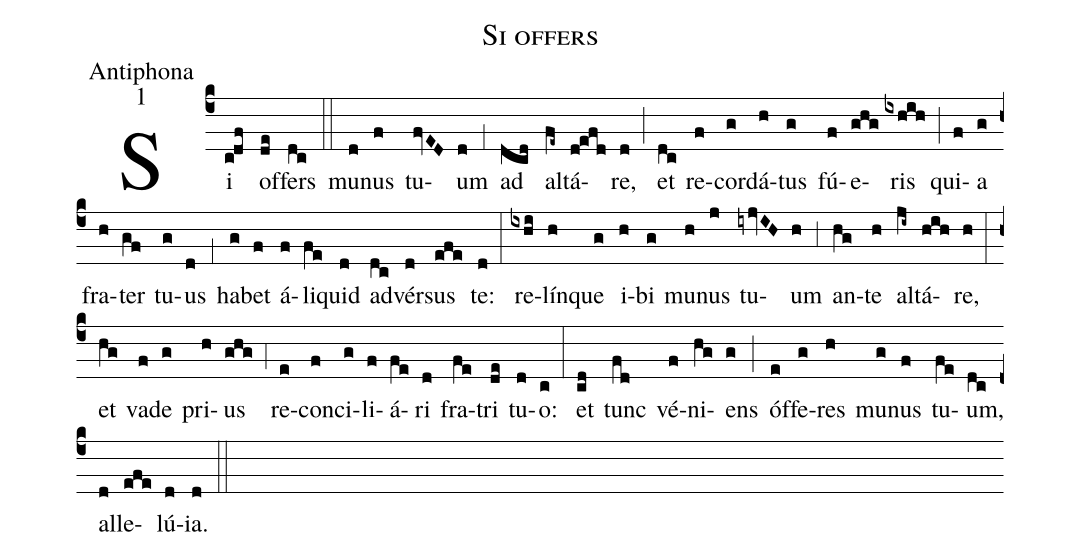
name:Si offers;
office-part:Antiphona;
mode:1;
%%
(c4) Si(c!df) of(de)fers(dc) (::) mu(d)nus(f) tu(fvED)um(d) (;1) ad(dcd) al(fe~)tá(d!efd)re,(d) (;) et(dc) re(f)cor(g)dá(h)tus(g) fú(f)e(ghg)ris(ixhih) (;) qui(f)a(g) fra(h)ter(gf) tu(g)us(d) (;1) ha(g)bet(f) á(f)li(fe)quid(d) ad(dc)vér(d)sus(efe) te:(d) (:) re(ixhi)lín(h)que(g) i(h)bi(g) mu(h)nus(j) tu(iyjvIH)um(h) (;3) an(hg)te(h) al(ji~)tá(hih)re,(h) (:) et(hg) va(f)de(g) pri(h)us(ghg) (;4) re(e)con(f)ci(g)li(f)á(fe)ri(d) fra(fe)tri(de) tu(d)o:(c) (:) et(cd) tunc(fd) vé(f)ni(hg)ens(g) (;) óf(e)fe(g)res(h) mu(g)nus(f) tu(fe)um,(dc) al(d)le(efe)lú(d)ia.(d) (::)
